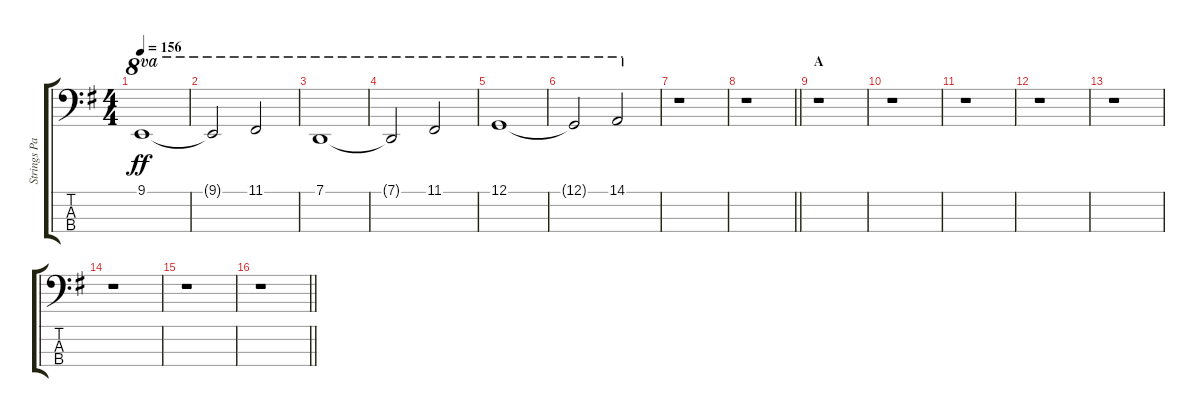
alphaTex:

\track ("Strings Pad II" "Strings Pa") {instrument stringensemble1}
\staff {score tabs}
\tuning (G2 D2 A1 E1) {hide}
\ts (4 4)
\tempo 156
\clef f4
\ks g
9.1.1{ot 8va dy ff} |
9.1{t}.2{ot 8va} 11.1.2{ot 8va} |
7.1.1{ot 8va} |
7.1{t}.2{ot 8va} 11.1.2{ot 8va} |
12.1.1{ot 8va} |
12.1{t}.2{ot 8va} 14.1.2{ot 8va} |
r.1 |
\barLineRight lightlight
r.1 |
\section ("" "A")
r.1 |
r.1 |
r.1 |
r.1 |
r.1 |
r.1 |
r.1 |
\barLineRight lightlight
r.1
